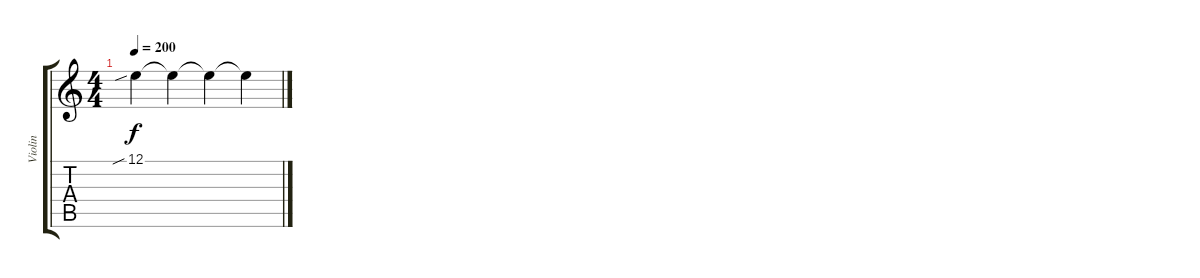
\track ("Violin" "Violin") {instrument violin}
\staff {score tabs}
\tuning (E4 B3 G3 D3 A2 E2) {hide}
\ts (4 4)
\tempo 200
\clef g2
\ks c
12.1{sib}.4{dy f} 12.1{t}.4 12.1{t}.4 12.1{t}.4
